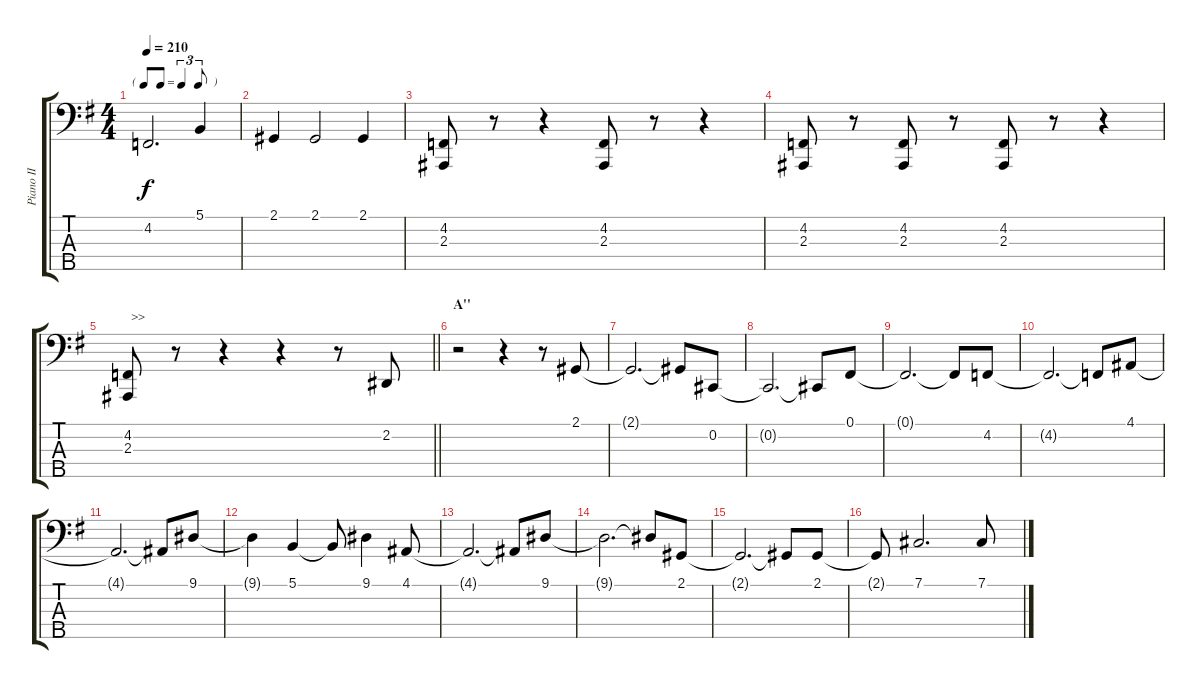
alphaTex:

\track ("Piano II" "Piano II") {instrument brightacousticpiano}
\staff {score tabs}
\tuning (Gb2 Db2 Ab1 Eb1 Bb0) {hide}
\ts (4 4)
\tf triplet8th
\tempo 210
\clef f4
\ks g
4.2.2{d dy f} 5.1.4 |
2.1.4 2.1.2 2.1.4 |
(4.2 2.3).8 r.8 r.4 (4.2 2.3).8 r.8 r.4 |
(4.2 2.3).8 r.8 (4.2 2.3).8 r.8 (4.2 2.3).8 r.8 r.4 |
\barLineRight lightlight
(4.2 2.3).8{txt " >>"} r.8 r.4 r.4 r.8 2.2.8 |
\section ("" "A''")
r.2 r.4 r.8 2.1.8 |
2.1{t}.2{d} 2.1{t}.8 0.2.8 |
0.2{t}.2{d} 0.2{t}.8 0.1.8 |
0.1{t}.2{d} 0.1{t}.8 4.2.8 |
4.2{t}.2{d} 4.2{t}.8 4.1.8 |
4.1{t}.2{d} 4.1{t}.8 9.1.8 |
9.1{t}.4 5.1.4 5.1{t}.8 9.1.4 4.1.8 |
4.1{t}.2{d} 4.1{t}.8 9.1.8 |
9.1{t}.2{d} 9.1{t}.8 2.1.8 |
2.1{t}.2{d} 2.1{t}.8 2.1.8 |
2.1{t}.8 7.1.2{d} 7.1.8
